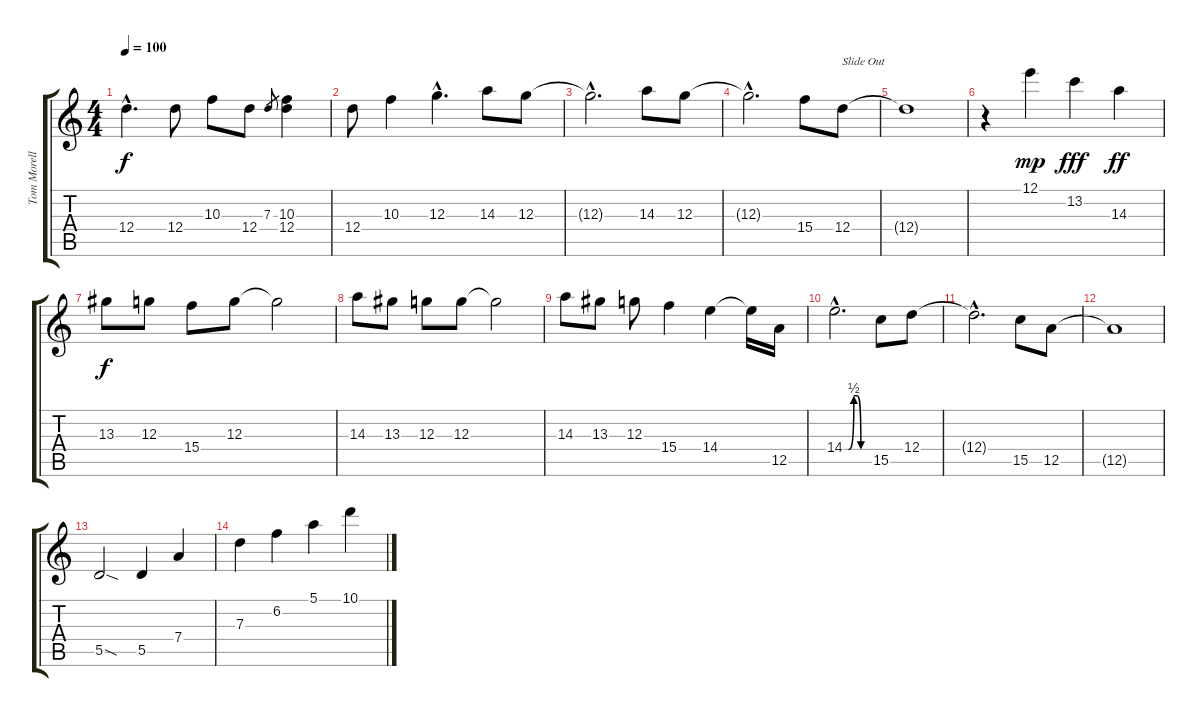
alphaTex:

\track ("Tom Morello - Solo Guitar" "Tom Morell") {instrument electricguitarclean}
\staff {score tabs}
\tuning (E4 B3 G3 D3 A2 E2) {hide}
\ts (4 4)
\tempo 100
\clef g2
\ks c
12.4{hac t}.4{d dy f} 12.4.8 10.3.8 12.4.8 7.3.8{gr} (10.3 12.4).4 |
12.4.8 10.3.4 12.3{hac}.4{d} 14.3.8 12.3.8 |
12.3{hac t}.2{d} 14.3.8 12.3.8 |
12.3{hac t}.2{d} 15.4.8 12.4.8{txt "Slide Out"} |
12.4{t}.1 |
r.4 12.1.4{dy mp} 13.2.4{dy fff} 14.3.4{dy ff} |
13.3.8{dy f} 12.3.8 15.4.8 12.3.8 12.3{t}.2 |
14.3.8 13.3.8 12.3.8 12.3.8 12.3{t}.2 |
14.3.8 13.3.8 12.3.8 15.4.4 14.4.4 14.4{t}.16 12.5.16 |
14.4{be (custom 0 0 10 0 23 2 31 2 40 0 48 0 60 0) hac}.2{d} 15.5.8 12.4.8 |
12.4{hac t}.2{d} 15.5.8 12.5.8 |
12.5{t}.1 |
5.5{sod}.2 5.5.4 7.4.4 |
7.3.4 6.2.4 5.1.4 10.1.4
